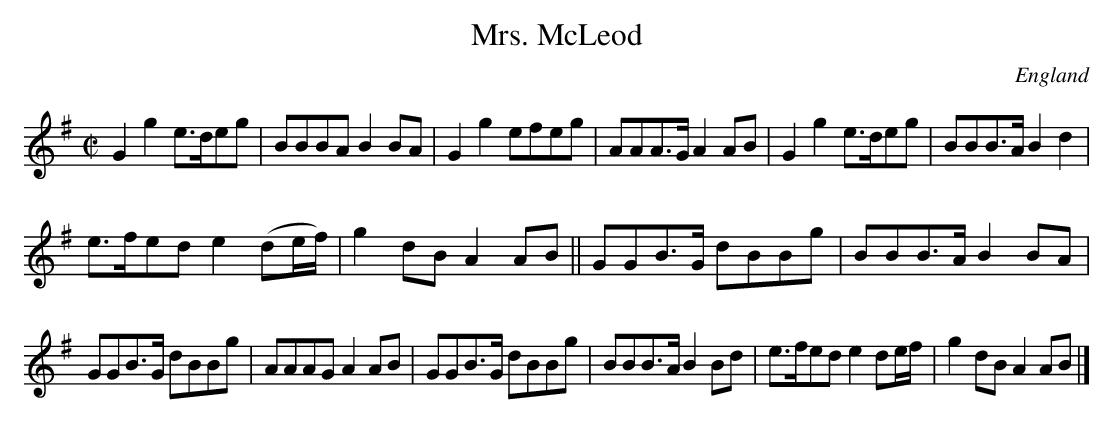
X:1
T:Mrs. McLeod
L:1/8
M:C|
O:England
K:G
G2g2 e>deg | BBBA B2BA  |   G2g2 efeg        | AAA>G A2AB | \
G2g2 e>deg | BBB>A B2d2 | ! e>fed e2 (de/f/) | g2dB A2AB || \
GGB>G dBBg | BBB>A B2BA | ! GGB>G dBBg       | AAAG A2AB | \
GGB>G dBBg | BBB>A B2Bd |   e>fed e2de/f/    | g2dB A2AB |]
